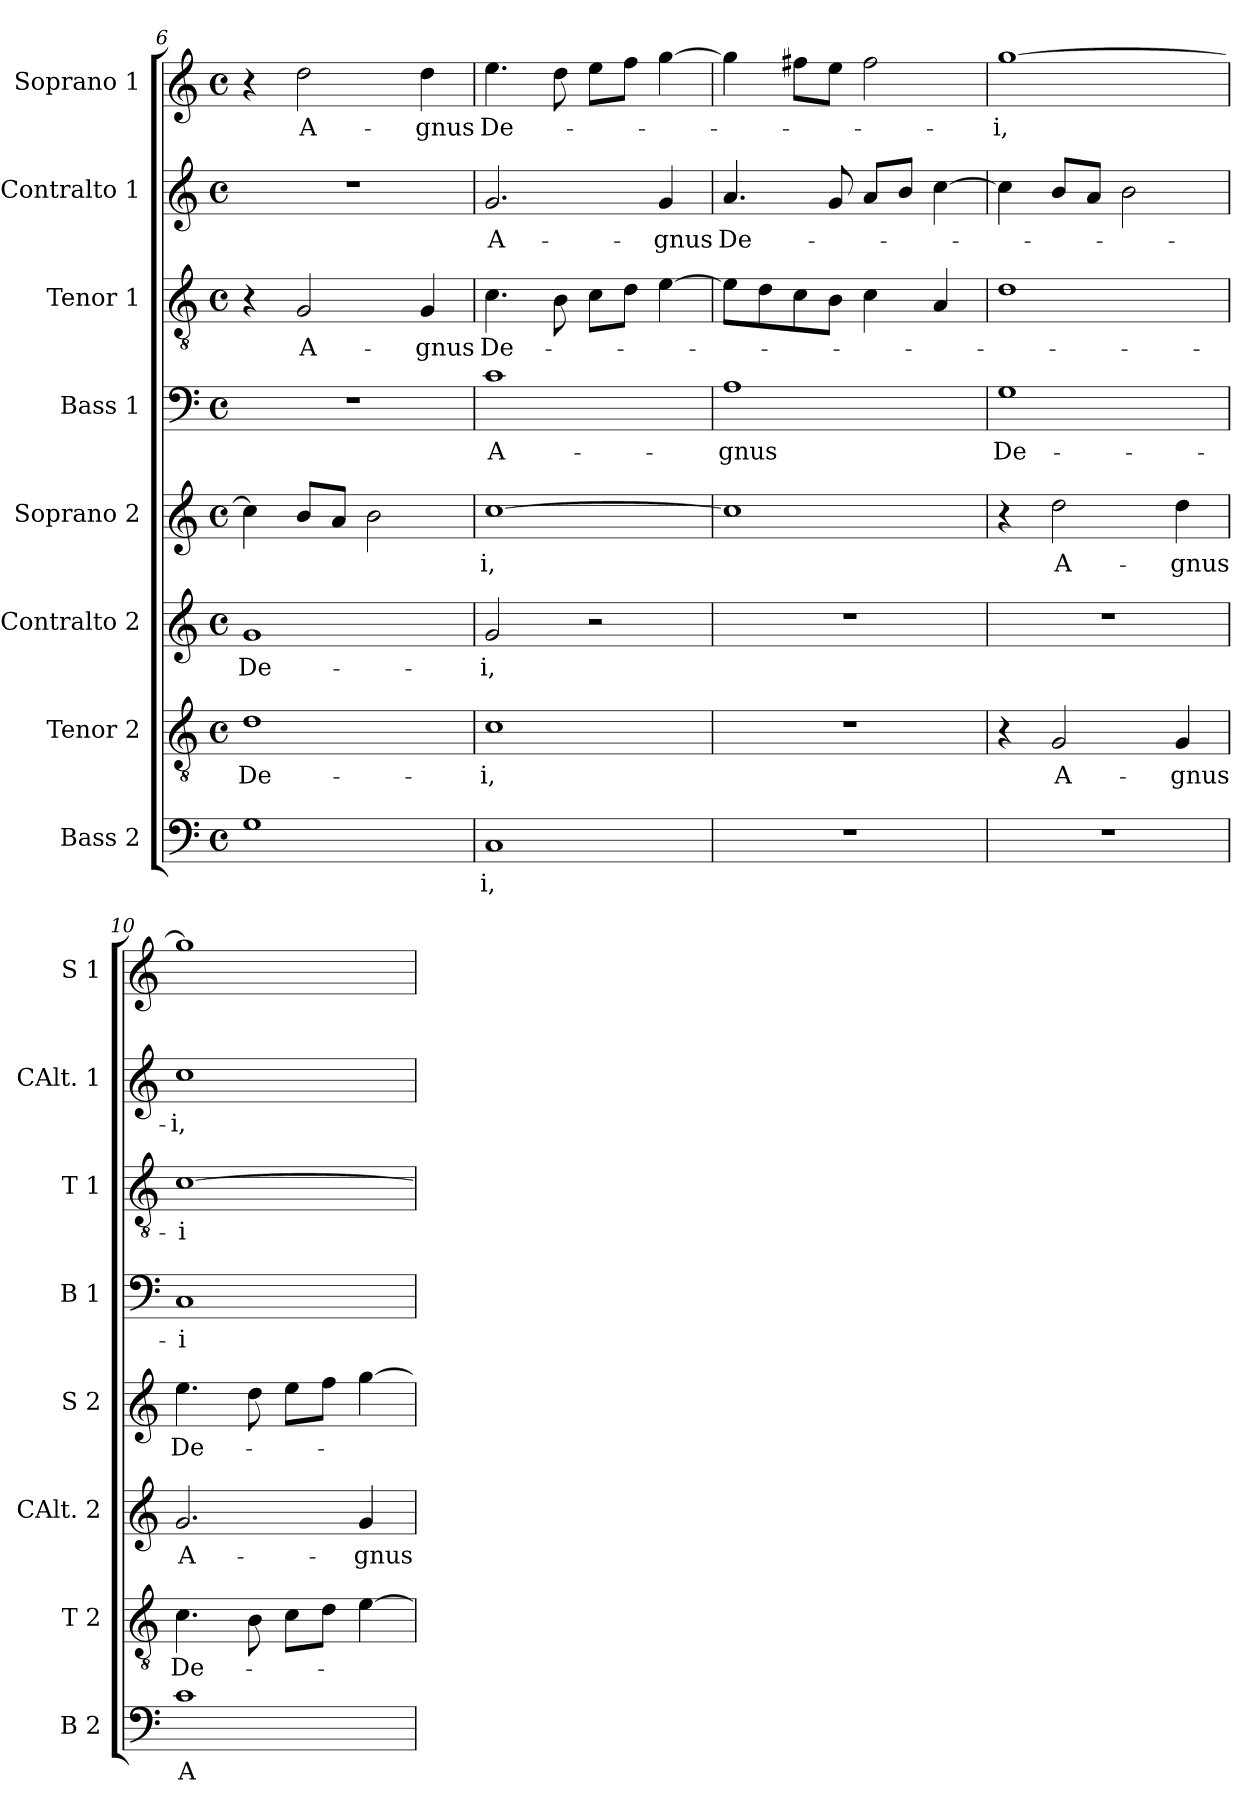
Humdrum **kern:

**kern	**text	**kern	**text	**kern	**text	**kern	**text	**kern	**text	**kern	**text	**kern	**text	**kern	**text
*part8	*part8	*part7	*part7	*part6	*part6	*part5	*part5	*part4	*part4	*part3	*part3	*part2	*part2	*part1	*part1
*staff8	*staff8	*staff7	*staff7	*staff6	*staff6	*staff5	*staff5	*staff4	*staff4	*staff3	*staff3	*staff2	*staff2	*staff1	*staff1
*I"Bass 2	*	*I"Tenor 2	*	*I"Contralto 2	*	*I"Soprano 2	*	*I"Bass 1	*	*I"Tenor 1	*	*I"Contralto 1	*	*I"Soprano 1	*
*I'B 2	*	*I'T 2	*	*I'CAlt. 2	*	*I'S 2	*	*I'B 1	*	*I'T 1	*	*I'CAlt. 1	*	*I'S 1	*
!!LO:LB:g=z
*clefF4	*	*clefGv2	*	*clefG2	*	*clefG2	*	*clefF4	*	*clefGv2	*	*clefG2	*	*clefG2	*
*k[]	*	*k[]	*	*k[]	*	*k[]	*	*k[]	*	*k[]	*	*k[]	*	*k[]	*
*C:	*	*C:	*	*C:	*	*C:	*	*C:	*	*C:	*	*C:	*	*C:	*
*M4/4	*	*M4/4	*	*M4/4	*	*M4/4	*	*M4/4	*	*M4/4	*	*M4/4	*	*M4/4	*
*met(c)	*	*met(c)	*	*met(c)	*	*met(c)	*	*met(c)	*	*met(c)	*	*met(c)	*	*met(c)	*
=6	=6	=6	=6	=6	=6	=6	=6	=6	=6	=6	=6	=6	=6	=6	=6
1G	.	1d	De-	1g	De-	4cc\]	.	1r	.	4r	.	1r	.	4r	.
.	.	.	.	.	.	8b/L	.	.	.	2G/	A-	.	.	2dd\	A-
.	.	.	.	.	.	8a/J	.	.	.	.	.	.	.	.	.
.	.	.	.	.	.	2b\	.	.	.	.	.	.	.	.	.
.	.	.	.	.	.	.	.	.	.	4G/	-gnus	.	.	4dd\	-gnus
=7	=7	=7	=7	=7	=7	=7	=7	=7	=7	=7	=7	=7	=7	=7	=7
1C	-i,	1c	-i,	2g/	-i,	[1cc	-i,	1c	A-	4.c\	De-	2.g/	A-	4.ee\	De-
.	.	.	.	.	.	.	.	.	.	8B\	.	.	.	8dd\	.
.	.	.	.	2r	.	.	.	.	.	8c\L	.	.	.	8ee\L	.
.	.	.	.	.	.	.	.	.	.	8d\J	.	.	.	8ff\J	.
.	.	.	.	.	.	.	.	.	.	[4e\	.	4g/	-gnus	[4gg\	.
=8	=8	=8	=8	=8	=8	=8	=8	=8	=8	=8	=8	=8	=8	=8	=8
1r	.	1r	.	1r	.	1cc]	.	1A	-gnus	8e\L]	.	4.a/	De-	4gg\]	.
.	.	.	.	.	.	.	.	.	.	8d\	.	.	.	.	.
.	.	.	.	.	.	.	.	.	.	8c\	.	.	.	8ff#X\L	.
.	.	.	.	.	.	.	.	.	.	8B\J	.	8g/	.	8ee\J	.
.	.	.	.	.	.	.	.	.	.	4c\	.	8a/L	.	2ff#\	.
.	.	.	.	.	.	.	.	.	.	.	.	8b/J	.	.	.
.	.	.	.	.	.	.	.	.	.	4A/	.	[4cc\	.	.	.
=9	=9	=9	=9	=9	=9	=9	=9	=9	=9	=9	=9	=9	=9	=9	=9
1r	.	4r	.	1r	.	4r	.	1G	De-	1d	.	4cc\]	.	[1gg	-i,
.	.	2G/	A-	.	.	2dd\	A-	.	.	.	.	8b/L	.	.	.
.	.	.	.	.	.	.	.	.	.	.	.	8a/J	.	.	.
.	.	.	.	.	.	.	.	.	.	.	.	2b\	.	.	.
.	.	4G/	-gnus	.	.	4dd\	-gnus	.	.	.	.	.	.	.	.
=10	=10	=10	=10	=10	=10	=10	=10	=10	=10	=10	=10	=10	=10	=10	=10
1c	A-	4.c\	De-	2.g/	A-	4.ee\	De-	1C	-i	[1c	-i	1cc	-i,	1gg]	.
.	.	8B\	.	.	.	8dd\	.	.	.	.	.	.	.	.	.
.	.	8c\L	.	.	.	8ee\L	.	.	.	.	.	.	.	.	.
.	.	8d\J	.	.	.	8ff\J	.	.	.	.	.	.	.	.	.
.	.	[4e\	.	4g/	-gnus	[4gg\	.	.	.	.	.	.	.	.	.
=	=	=	=	=	=	=	=	=	=	=	=	=	=	=	=
*-	*-	*-	*-	*-	*-	*-	*-	*-	*-	*-	*-	*-	*-	*-	*-
